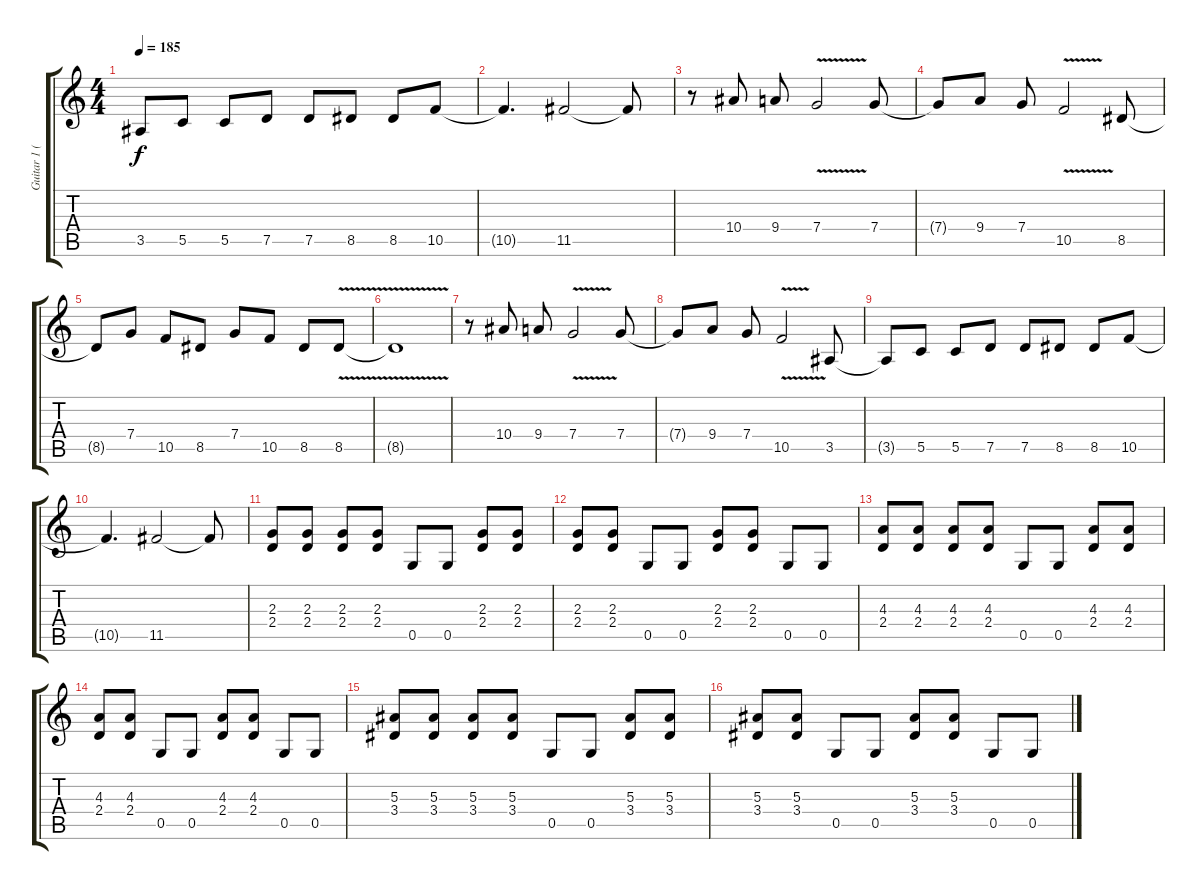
\track ("Guitar 1 (Lead)" "Guitar 1 (") {instrument distortionguitar}
\staff {score tabs}
\tuning (D4 A3 F3 C3 G2 C2) {hide}
\ts (4 4)
\tempo 185
\clef g2
\ks c
3.5{t}.8{dy f} 5.5.8 5.5.8 7.5.8 7.5.8 8.5.8 8.5.8 10.5.8 |
10.5{t}.4{d} 11.5.2 11.5{t}.8 |
r.8 10.4.8 9.4.8 7.4{v}.2 7.4.8 |
7.4{t}.8 9.4.8 7.4.8 10.5{v}.2 8.5.8 |
8.5{t}.8 7.4.8 10.5.8 8.5.8 7.4.8 10.5.8 8.5.8 8.5{v}.8 |
8.5{t}.1 |
r.8 10.4.8 9.4.8 7.4{v}.2 7.4.8 |
7.4{t}.8 9.4.8 7.4.8 10.5{v}.2 3.5.8 |
3.5{t}.8 5.5.8 5.5.8 7.5.8 7.5.8 8.5.8 8.5.8 10.5.8 |
10.5{t}.4{d} 11.5.2 11.5{t}.8 |
(2.3 2.4).8 (2.3 2.4).8 (2.3 2.4).8 (2.3 2.4).8 0.5.8 0.5.8 (2.3 2.4).8 (2.3 2.4).8 |
(2.3 2.4).8 (2.3 2.4).8 0.5.8 0.5.8 (2.3 2.4).8 (2.3 2.4).8 0.5.8 0.5.8 |
(4.3 2.4).8 (4.3 2.4).8 (4.3 2.4).8 (4.3 2.4).8 0.5.8 0.5.8 (4.3 2.4).8 (4.3 2.4).8 |
(4.3 2.4).8 (4.3 2.4).8 0.5.8 0.5.8 (4.3 2.4).8 (4.3 2.4).8 0.5.8 0.5.8 |
(5.3 3.4).8 (5.3 3.4).8 (5.3 3.4).8 (5.3 3.4).8 0.5.8 0.5.8 (5.3 3.4).8 (5.3 3.4).8 |
(5.3 3.4).8 (5.3 3.4).8 0.5.8 0.5.8 (5.3 3.4).8 (5.3 3.4).8 0.5.8 0.5.8
